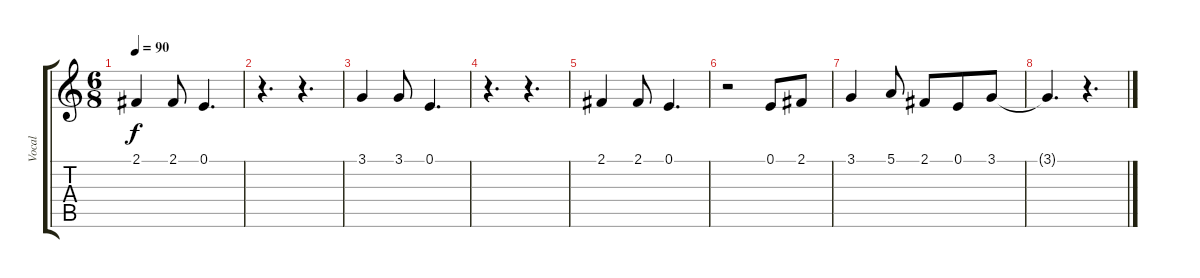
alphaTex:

\track ("Vocal" "Vocal") {instrument acousticgrandpiano}
\staff {score tabs}
\tuning (E4 B3 G3 D3 A2 E2) {hide}
\ts (6 8)
\tempo 90
\clef g2
\ks c
2.1.4{dy f} 2.1.8 0.1.4{d} |
r.4{d} r.4{d} |
3.1.4 3.1.8 0.1.4{d} |
r.4{d} r.4{d} |
2.1.4 2.1.8 0.1.4{d} |
r.2 0.1.8 2.1.8 |
3.1.4 5.1.8 2.1.8 0.1.8 3.1.8 |
3.1{t}.4{d} r.4{d}
